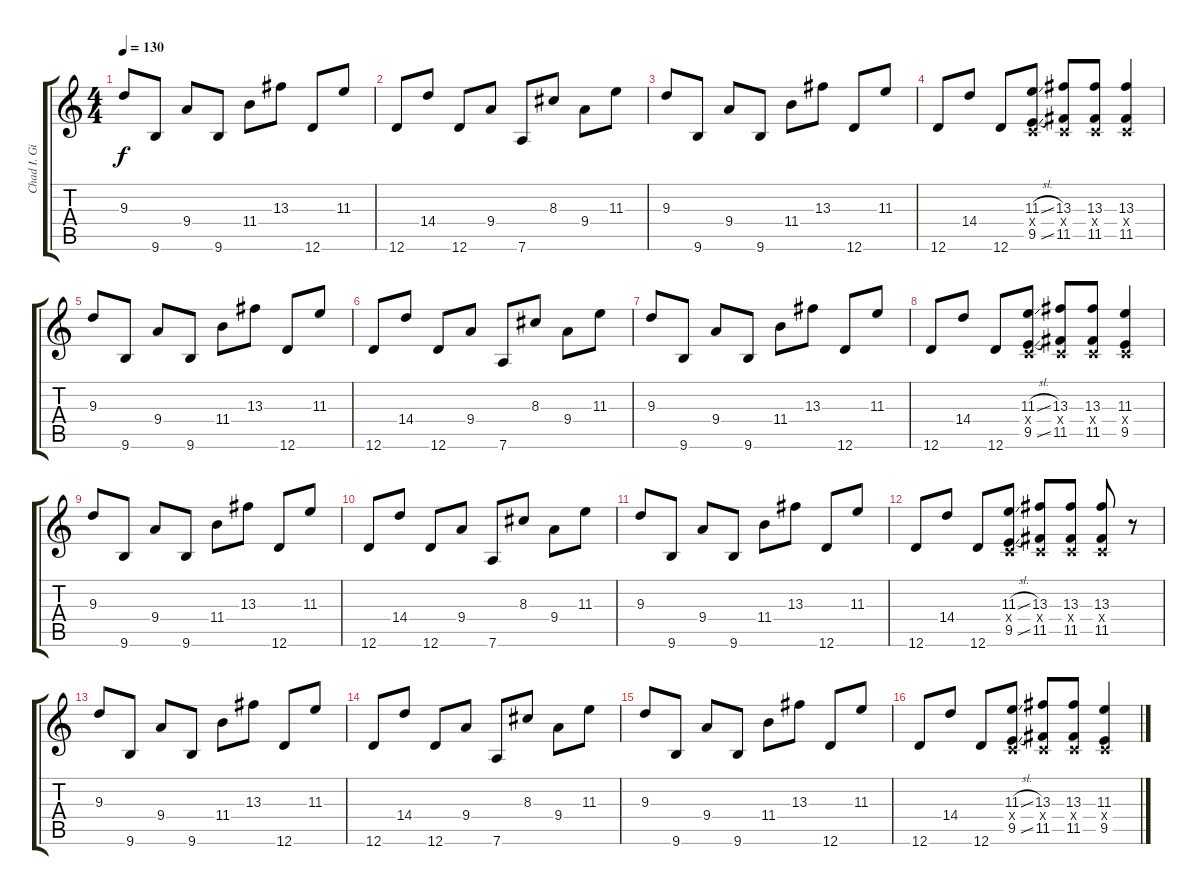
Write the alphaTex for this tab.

\track ("Chad I. Ginsburg" "Chad I. Gi") {instrument distortionguitar}
\staff {score tabs}
\tuning (D4 A3 F3 C3 G2 D2) {hide}
\ts (4 4)
\tempo 130
\clef g2
\ks c
9.3.8{dy f} 9.6.8 9.4.8 9.6.8 11.4.8 13.3.8 12.6.8 11.3.8 |
12.6.8 14.4.8 12.6.8 9.4.8 7.6.8 8.3.8 9.4.8 11.3.8 |
9.3.8 9.6.8 9.4.8 9.6.8 11.4.8 13.3.8 12.6.8 11.3.8 |
12.6.8 14.4.8 12.6.8 (11.3{sl} 0.4{x} 9.5{sl}).8 (13.3 0.4{x} 11.5).8 (13.3 0.4{x} 11.5).8 (13.3 0.4{x} 11.5).4 |
9.3.8{volume 10} 9.6.8 9.4.8 9.6.8 11.4.8 13.3.8 12.6.8 11.3.8 |
12.6.8 14.4.8 12.6.8 9.4.8 7.6.8 8.3.8 9.4.8 11.3.8 |
9.3.8 9.6.8 9.4.8 9.6.8 11.4.8 13.3.8 12.6.8 11.3.8 |
12.6.8 14.4.8 12.6.8 (11.3{sl} 0.4{x} 9.5{sl}).8 (13.3 0.4{x} 11.5).8 (13.3 0.4{x} 11.5).8 (11.3 0.4{x} 9.5).4 |
9.3.8{volume 13} 9.6.8 9.4.8 9.6.8 11.4.8 13.3.8 12.6.8 11.3.8 |
12.6.8 14.4.8 12.6.8 9.4.8 7.6.8 8.3.8 9.4.8 11.3.8 |
9.3.8 9.6.8 9.4.8 9.6.8 11.4.8 13.3.8 12.6.8 11.3.8 |
12.6.8 14.4.8 12.6.8 (11.3{sl} 0.4{x} 9.5{sl}).8 (13.3 0.4{x} 11.5).8 (13.3 0.4{x} 11.5).8 (13.3 0.4{x} 11.5).8 r.8 |
9.3.8 9.6.8 9.4.8 9.6.8 11.4.8 13.3.8 12.6.8 11.3.8 |
12.6.8 14.4.8 12.6.8 9.4.8 7.6.8 8.3.8 9.4.8 11.3.8 |
9.3.8 9.6.8 9.4.8 9.6.8 11.4.8 13.3.8 12.6.8 11.3.8 |
12.6.8 14.4.8 12.6.8 (11.3{sl} 0.4{x} 9.5{sl}).8 (13.3 0.4{x} 11.5).8 (13.3 0.4{x} 11.5).8 (11.3 0.4{x} 9.5).4
